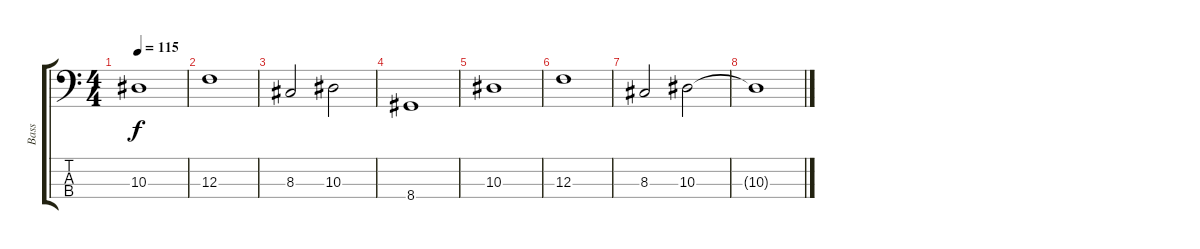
\track ("Bass" "Bass") {instrument electricbassfinger}
\staff {score tabs}
\tuning (Eb2 Bb1 F1 C1) {hide}
\ts (4 4)
\tempo 115
\clef f4
\ks c
10.3.1{dy f} |
12.3.1 |
8.3.2 10.3.2 |
8.4.1 |
10.3.1 |
12.3.1 |
8.3.2 10.3.2 |
10.3{t}.1
